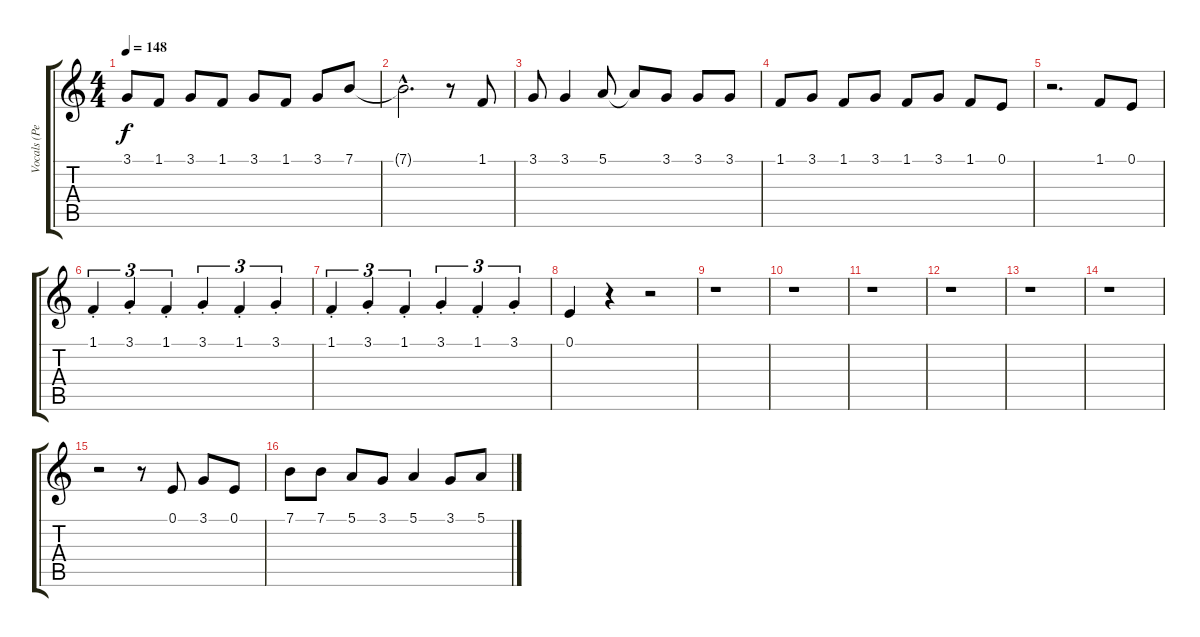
\track ("Vocals (Pelle Almqvist)" "Vocals (Pe") {instrument lead2sawtooth}
\staff {score tabs}
\tuning (E4 B3 G3 D3 A2 E2) {hide}
\ts (4 4)
\tempo 148
\clef g2
\ks c
3.1.8{dy f} 1.1.8 3.1.8 1.1.8 3.1.8 1.1.8 3.1.8 7.1.8 |
7.1{hac t}.2{d} r.8 1.1.8 |
3.1.8 3.1.4 5.1.8 5.1{t}.8 3.1.8 3.1.8 3.1.8 |
1.1.8 3.1.8 1.1.8 3.1.8 1.1.8 3.1.8 1.1.8 0.1.8 |
r.2{d} 1.1.8 0.1.8 |
1.1{st}.4{tu (3 2)} 3.1{st}.4{tu (3 2)} 1.1{st}.4{tu (3 2)} 3.1{st}.4{tu (3 2)} 1.1{st}.4{tu (3 2)} 3.1{st}.4{tu (3 2)} |
1.1{st}.4{tu (3 2)} 3.1{st}.4{tu (3 2)} 1.1{st}.4{tu (3 2)} 3.1{st}.4{tu (3 2)} 1.1{st}.4{tu (3 2)} 3.1{st}.4{tu (3 2)} |
0.1.4 r.4 r.2 |
r.1 |
r.1 |
r.1 |
r.1 |
r.1 |
r.1 |
r.2 r.8 0.1.8 3.1.8 0.1.8 |
7.1.8 7.1.8 5.1.8 3.1.8 5.1.4 3.1.8 5.1.8
